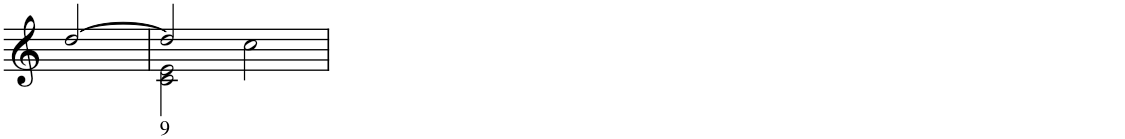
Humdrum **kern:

**kern
*part1
*staff1
*I"Midi_1
!!LO:PB:g=z
*clefG2
*k[]
*M4/4
*met(c)
=5
*^
[2dd/	2ryy
=6	=6
!LO:TX:b:t=9	!
2dd/]	2c\ 2e\
2cc\	2ryy
*v	*v
=
*-
